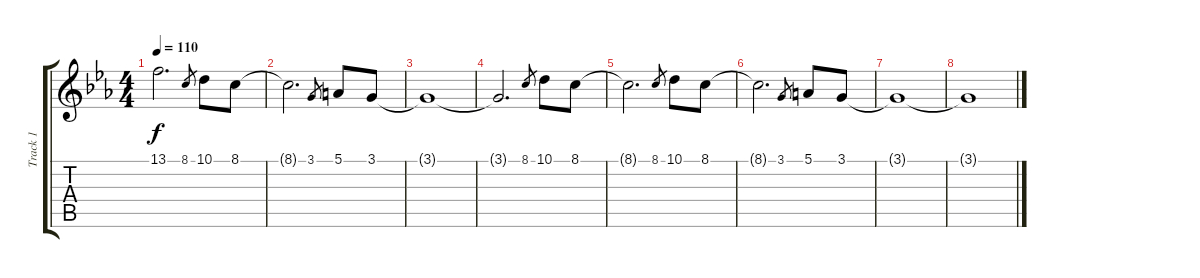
\track ("Track 1" "Track 1") {instrument ocarina}
\staff {score tabs}
\tuning (E4 B3 G3 D3 A2 E2) {hide}
\ts (4 4)
\tempo 110
\clef g2
\ks cminor
13.1{t}.2{d dy f} 8.1.8{gr} 10.1.8 8.1.8 |
8.1{t}.2{d} 3.1.8{gr} 5.1.8 3.1.8 |
3.1{t}.1 |
3.1{t}.2{d} 8.1.8{gr} 10.1.8 8.1.8 |
8.1{t}.2{d} 8.1.8{gr} 10.1.8 8.1.8 |
8.1{t}.2{d} 3.1.8{gr} 5.1.8 3.1.8 |
3.1{t}.1 |
3.1{t}.1
